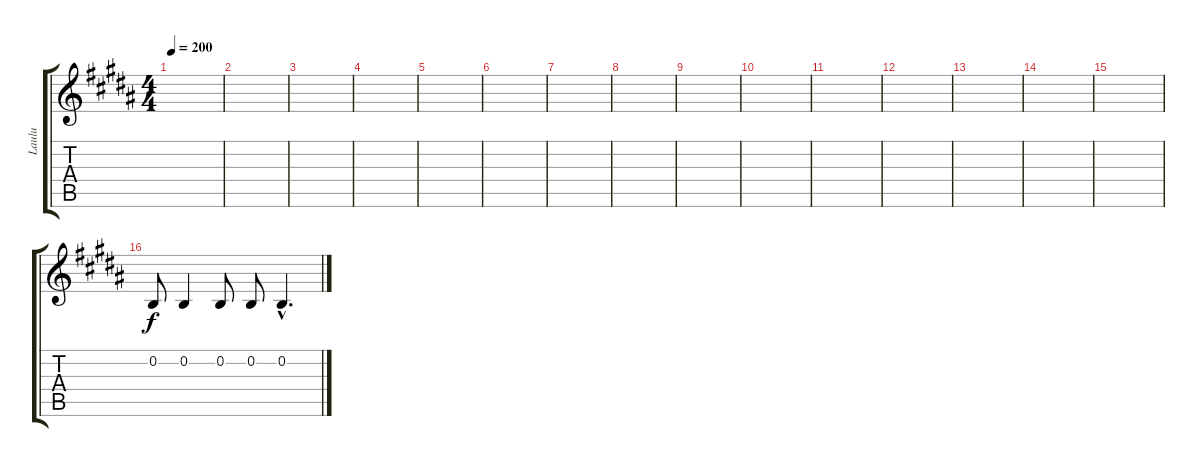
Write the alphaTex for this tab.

\track ("Laulu" "Laulu") {instrument lead2sawtooth}
\staff {score tabs}
\tuning (E4 B3 G3 D3 A2 E2) {hide}
\ts (4 4)
\tempo 200
\clef g2
\ks b
|
|
|
|
|
|
|
|
|
|
|
|
|
|
|
0.2.8 0.2.4 0.2.8 0.2.8 0.2{hac}.4{d}
